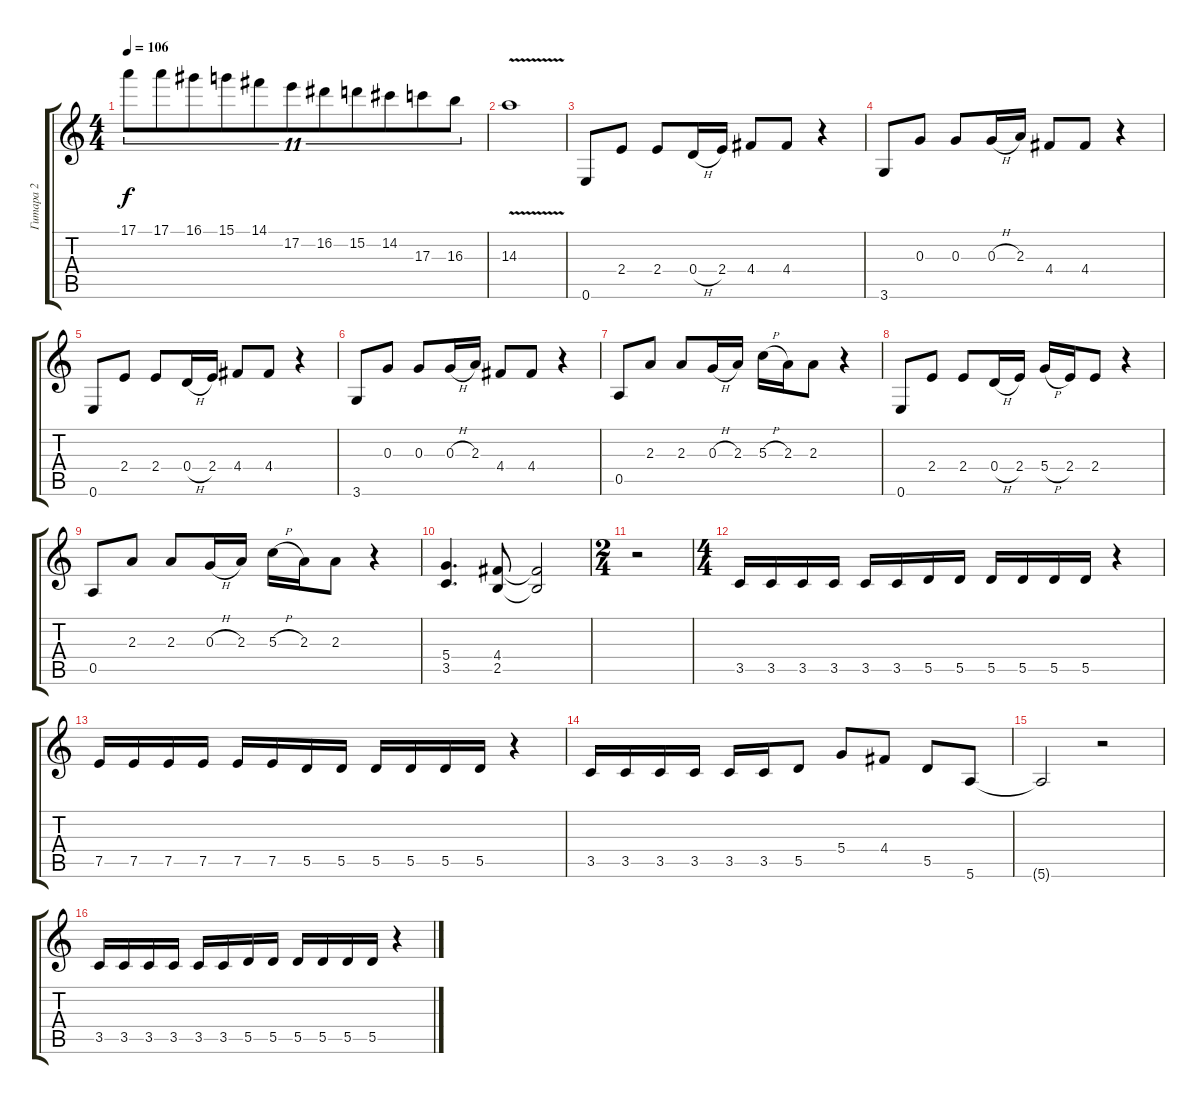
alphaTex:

\track ("Гитара 2" "Гитара 2") {instrument distortionguitar}
\staff {score tabs}
\tuning (E4 B3 G3 D3 A2 E2) {hide}
\ts (4 4)
\tempo 106
\clef g2
\ks c
17.1{t}.8{tu (11 8) dy f} 17.1.8{tu (11 8)} 16.1.8{tu (11 8)} 15.1.8{tu (11 8)} 14.1.8{tu (11 8)} 17.2.8{tu (11 8)} 16.2.8{tu (11 8)} 15.2.8{tu (11 8)} 14.2.8{tu (11 8)} 17.3.8{tu (11 8)} 16.3.8{tu (11 8)} |
14.3{v}.1 |
0.6.8 2.4.8 2.4.8 0.4{h}.16 2.4.16 4.4.8 4.4.8 r.4 |
3.6.8 0.3.8 0.3.8 0.3{h}.16 2.3.16 4.4.8 4.4.8 r.4 |
0.6.8 2.4.8 2.4.8 0.4{h}.16 2.4.16 4.4.8 4.4.8 r.4 |
3.6.8 0.3.8 0.3.8 0.3{h}.16 2.3.16 4.4.8 4.4.8 r.4 |
0.5.8 2.3.8 2.3.8 0.3{h}.16 2.3.16 5.3{h}.16 2.3.16 2.3.8 r.4 |
0.6.8 2.4.8 2.4.8 0.4{h}.16 2.4.16 5.4{h}.16 2.4.16 2.4.8 r.4 |
0.5.8 2.3.8 2.3.8 0.3{h}.16 2.3.16 5.3{h}.16 2.3.16 2.3.8 r.4 |
(5.4 3.5).4{d} (4.4 2.5).8 (4.4{t} 2.5{t}).2 |
\ts (2 4)
r.2 |
\ts (4 4)
3.5.16 3.5.16 3.5.16 3.5.16 3.5.16 3.5.16 5.5.16 5.5.16 5.5.16 5.5.16 5.5.16 5.5.16 r.4 |
7.5.16 7.5.16 7.5.16 7.5.16 7.5.16 7.5.16 5.5.16 5.5.16 5.5.16 5.5.16 5.5.16 5.5.16 r.4 |
3.5.16 3.5.16 3.5.16 3.5.16 3.5.16 3.5.16 5.5.8 5.4.8 4.4.8 5.5.8 5.6.8 |
5.6{t}.2 r.2 |
3.5.16 3.5.16 3.5.16 3.5.16 3.5.16 3.5.16 5.5.16 5.5.16 5.5.16 5.5.16 5.5.16 5.5.16 r.4
